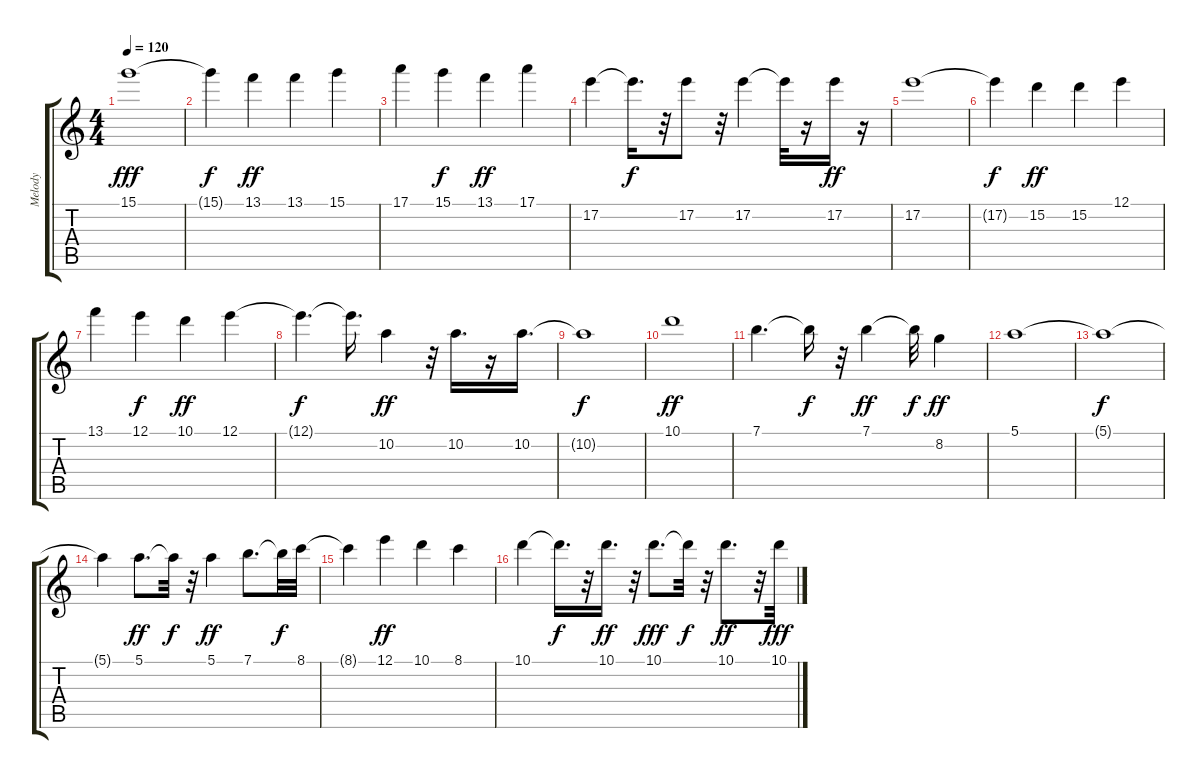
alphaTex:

\track ("Melody" "Melody") {instrument acousticguitarnylon}
\staff {score tabs}
\tuning (E4 B3 G3 D3 A2 E2) {hide}
\ts (4 4)
\tempo 120
\clef g2
\ks c
15.1.1{dy fff} |
15.1{t}.4{dy f} 13.1.4{dy ff} 13.1.4 15.1.4 |
17.1.4 15.1.4{dy f} 13.1.4{dy ff} 17.1.4 |
17.2.4 17.2{t}.16{d dy f} r.32 17.2.8 r.32 17.2.4 17.2{t}.32 r.16 17.2.16{dy ff} r.16 |
17.2.1 |
17.2{t}.4{dy f} 15.2.4{dy ff} 15.2.4 12.1.4 |
13.1.4 12.1.4{dy f} 10.1.4{dy ff} 12.1.4 |
12.1{t}.4{d dy f} 12.1{t}.16{d} 10.2.4{dy ff} r.32 10.2.16{d} r.16 10.2.16{d} |
10.2{t}.1{dy f} |
10.1.1{dy ff} |
7.1.4{d} 7.1{t}.16{dy f} r.32 7.1.4{dy ff} 7.1{t}.32{dy f} 8.2.4{dy ff} |
5.1.1 |
5.1{t}.1{dy f} |
5.1{t}.4 5.1.8{d dy ff} 5.1{t}.32{dy f} r.32 5.1.4{dy ff} 7.1.8{d} 7.1{t}.32{dy f} 8.1.32 |
8.1{t}.4 12.1.4{dy ff} 10.1.4 8.1.4 |
10.1.4 10.1{t}.16{d dy f} r.32 10.1.16{d dy ff} r.32 10.1.8{d dy fff} 10.1{t}.32{dy f} r.32 10.1.8{d dy ff} r.32 10.1.32{dy fff}
